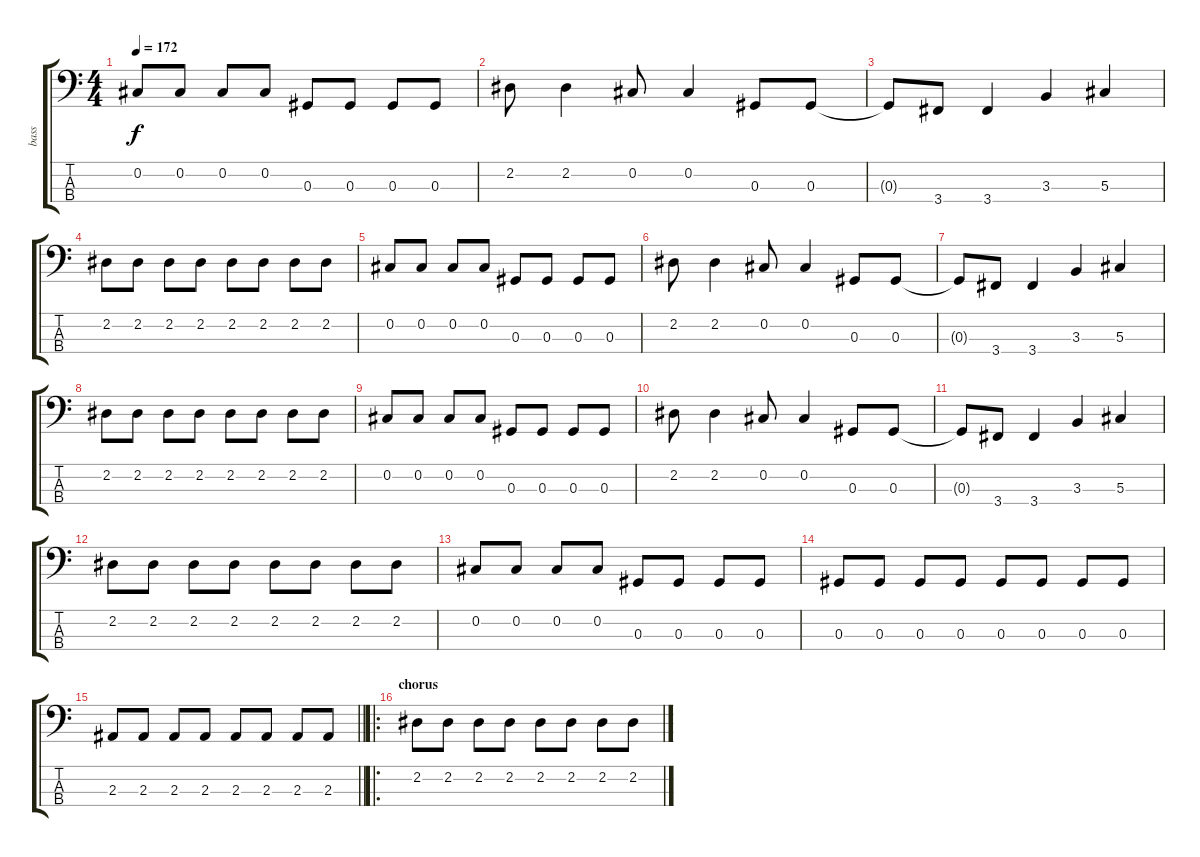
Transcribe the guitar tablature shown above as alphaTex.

\track ("bass" "bass") {instrument electricbasspick}
\staff {score tabs}
\tuning (Gb2 Db2 Ab1 Eb1) {hide}
\ts (4 4)
\tempo 172
\clef f4
\ks c
0.2.8{dy f} 0.2.8 0.2.8 0.2.8 0.3.8 0.3.8 0.3.8 0.3.8 |
2.2.8 2.2.4 0.2.8 0.2.4 0.3.8 0.3.8 |
0.3{t}.8 3.4.8 3.4.4 3.3.4 5.3.4 |
2.2.8 2.2.8 2.2.8 2.2.8 2.2.8 2.2.8 2.2.8 2.2.8 |
0.2.8 0.2.8 0.2.8 0.2.8 0.3.8 0.3.8 0.3.8 0.3.8 |
2.2.8 2.2.4 0.2.8 0.2.4 0.3.8 0.3.8 |
0.3{t}.8 3.4.8 3.4.4 3.3.4 5.3.4 |
2.2.8 2.2.8 2.2.8 2.2.8 2.2.8 2.2.8 2.2.8 2.2.8 |
0.2.8 0.2.8 0.2.8 0.2.8 0.3.8 0.3.8 0.3.8 0.3.8 |
2.2.8 2.2.4 0.2.8 0.2.4 0.3.8 0.3.8 |
0.3{t}.8 3.4.8 3.4.4 3.3.4 5.3.4 |
2.2.8 2.2.8 2.2.8 2.2.8 2.2.8 2.2.8 2.2.8 2.2.8 |
0.2.8 0.2.8 0.2.8 0.2.8 0.3.8 0.3.8 0.3.8 0.3.8 |
0.3.8 0.3.8 0.3.8 0.3.8 0.3.8 0.3.8 0.3.8 0.3.8 |
\barLineRight lightlight
2.3.8 2.3.8 2.3.8 2.3.8 2.3.8 2.3.8 2.3.8 2.3.8 |
\ro
\section ("" "chorus")
2.2.8 2.2.8 2.2.8 2.2.8 2.2.8 2.2.8 2.2.8 2.2.8
